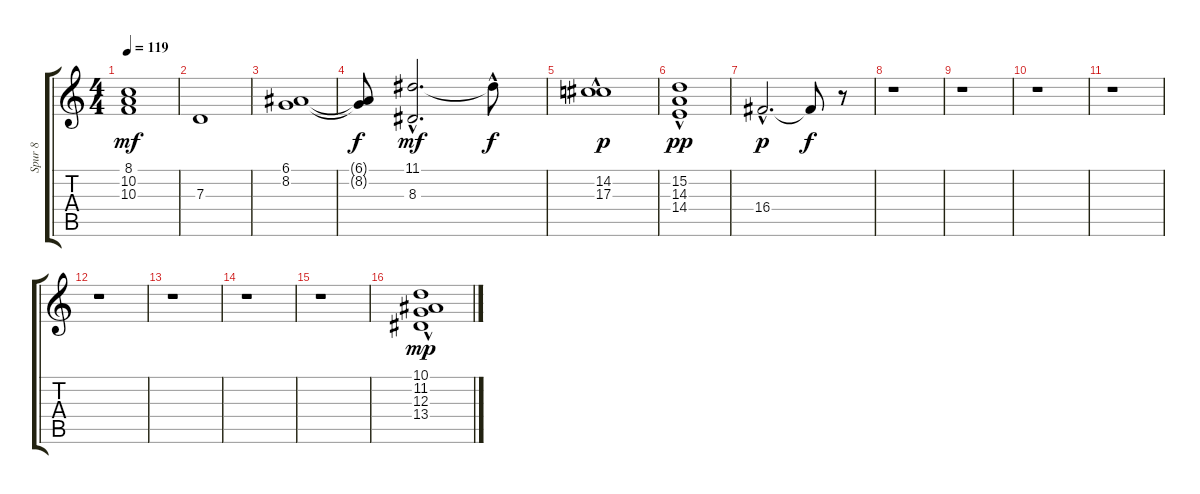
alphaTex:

\track ("Spur 8" "Spur 8") {instrument cello}
\staff {score tabs}
\tuning (E4 B3 G3 D3 A2 E2) {hide}
\ts (4 4)
\tempo 119
\clef g2
\ks c
(8.1 10.2 10.3).1{dy mf} |
7.3.1 |
(6.1 8.2).1 |
(6.1{t} 8.2{t}).8{dy f} (11.1{hac} 8.3).2{d dy mf} 11.1{hac t}.8{dy f} |
(14.2{hac} 17.3).1{dy p} |
(15.2 14.3 14.4{hac}).1{dy pp} |
16.4{hac}.2{d dy p} 16.4{t}.8{dy f} r.8 |
r.1 |
r.1 |
r.1 |
r.1 |
r.1 |
r.1 |
r.1 |
r.1 |
(10.1 11.2{hac} 12.3{hac} 13.4{hac}).1{dy mp}
